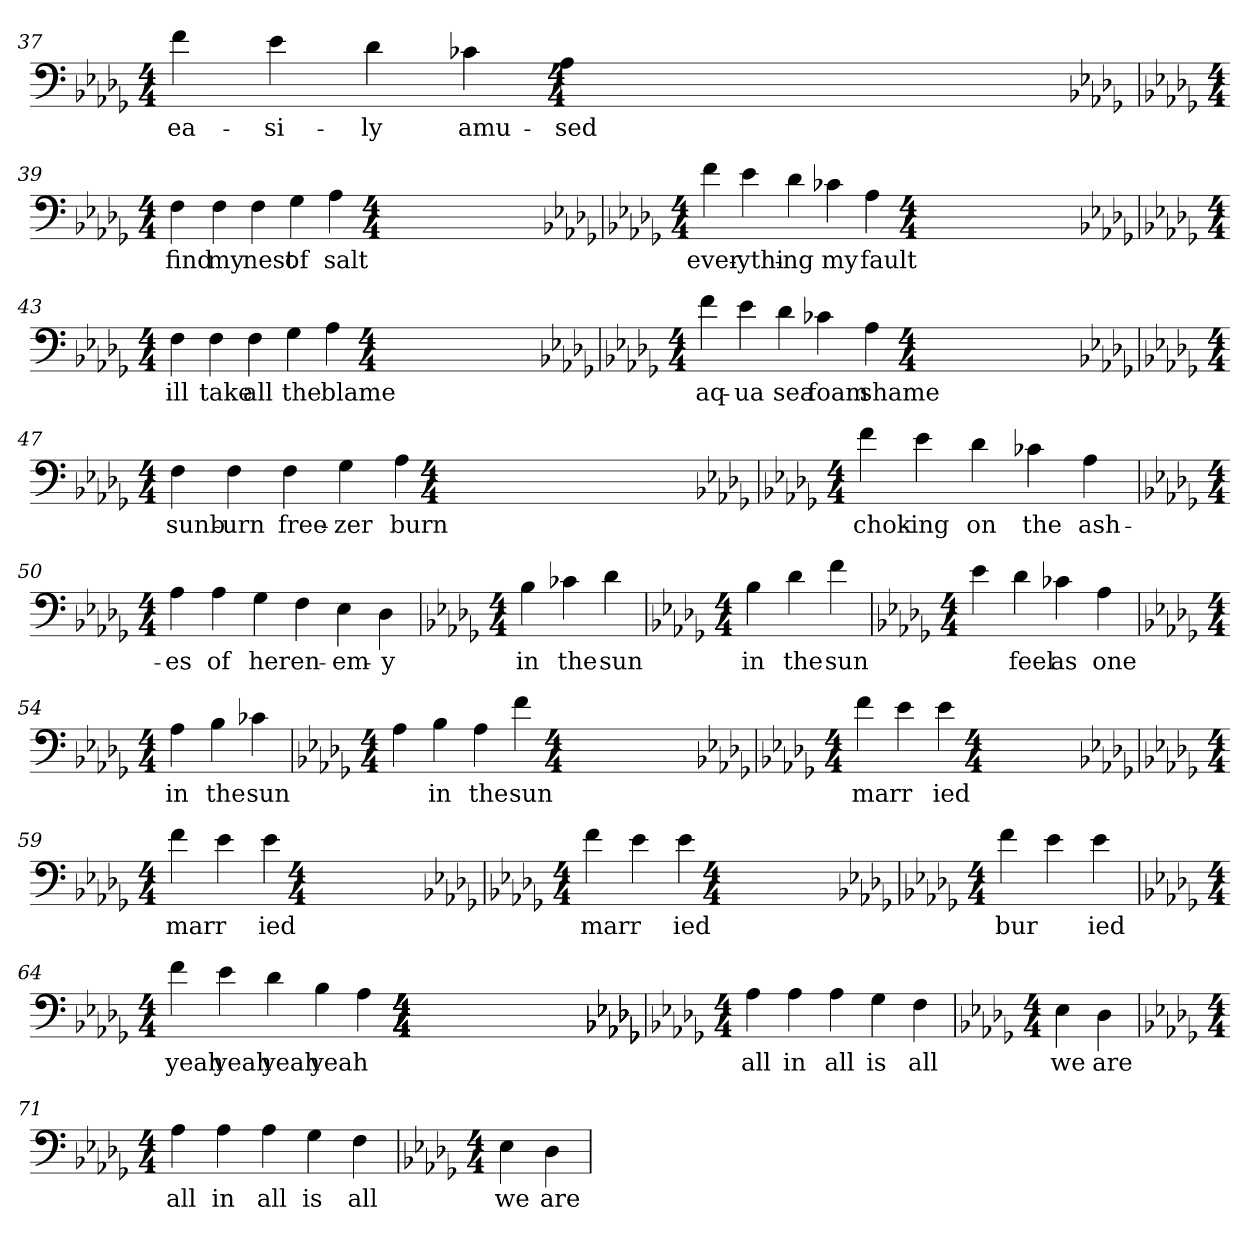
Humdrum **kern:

**kern	**text
*part1	*part1
*staff1	*staff1
*k[b-e-a-d-g-]	*
*D-:	*
*M4/4	*
=37	=37
4f	ea-
4e-	-si-
4d-	-ly
4c-X	amu-
4A-	-sed
*k[b-e-a-d-g-]	*
*D-:	*
*M4/4	*
=39	=39
*k[b-e-a-d-g-]	*
*D-:	*
*M4/4	*
4F	find
4F	my
4F	nest
4G-	of
4A-	salt
*k[b-e-a-d-g-]	*
*D-:	*
*M4/4	*
=41	=41
*k[b-e-a-d-g-]	*
*D-:	*
*M4/4	*
4f	ever-
4e-	-ythi-
4d-	-ng
4c-X	my
4A-	fault
*k[b-e-a-d-g-]	*
*D-:	*
*M4/4	*
=43	=43
*k[b-e-a-d-g-]	*
*D-:	*
*M4/4	*
4F	ill
4F	take
4F	all
4G-	the
4A-	blame
*k[b-e-a-d-g-]	*
*D-:	*
*M4/4	*
=45	=45
*k[b-e-a-d-g-]	*
*D-:	*
*M4/4	*
4f	aq-
4e-	-ua
4d-	sea
4c-X	foam
4A-	shame
*k[b-e-a-d-g-]	*
*D-:	*
*M4/4	*
=47	=47
*k[b-e-a-d-g-]	*
*D-:	*
*M4/4	*
4F	sunb-
4F	-urn
4F	free-
4G-	-zer
4A-	burn
*k[b-e-a-d-g-]	*
*D-:	*
*M4/4	*
=49	=49
*k[b-e-a-d-g-]	*
*D-:	*
*M4/4	*
4f	chok-
4e-	-ing
4d-	on
4c-X	the
4A-	ash-
=50	=50
*k[b-e-a-d-g-]	*
*D-:	*
*M4/4	*
4A-	-es
4A-	of
4G-	her
4F	en-
4E-	-em-
4D-	-y
=51	=51
*k[b-e-a-d-g-]	*
*D-:	*
*M4/4	*
4B-	in
4c-X	the
4d-	sun
=52	=52
*k[b-e-a-d-g-]	*
*D-:	*
*M4/4	*
4B-	in
4d-	the
4f	sun
=53	=53
*k[b-e-a-d-g-]	*
*D-:	*
*M4/4	*
4e-	_
4d-	feel
4c-X	as
4A-	one
=54	=54
*k[b-e-a-d-g-]	*
*D-:	*
*M4/4	*
4A-	in
4B-	the
4c-X	sun
=55	=55
*k[b-e-a-d-g-]	*
*D-:	*
*M4/4	*
4A-	_
4B-	in
4A-	the
4f	sun
*k[b-e-a-d-g-]	*
*D-:	*
*M4/4	*
=57	=57
*k[b-e-a-d-g-]	*
*D-:	*
*M4/4	*
4f	marr-
4e-	_
4e-	-ied
*k[b-e-a-d-g-]	*
*D-:	*
*M4/4	*
=59	=59
*k[b-e-a-d-g-]	*
*D-:	*
*M4/4	*
4f	marr-
4e-	_
4e-	-ied
*k[b-e-a-d-g-]	*
*D-:	*
*M4/4	*
=61	=61
*k[b-e-a-d-g-]	*
*D-:	*
*M4/4	*
4f	marr-
4e-	_
4e-	-ied
*k[b-e-a-d-g-]	*
*D-:	*
*M4/4	*
=63	=63
*k[b-e-a-d-g-]	*
*D-:	*
*M4/4	*
4f	bur-
4e-	_
4e-	-ied
=64	=64
*k[b-e-a-d-g-]	*
*D-:	*
*M4/4	*
4f	yeah
4e-	yeah
4d-	yeah
4B-	yeah
4A-	_
*k[b-e-a-d-g-]	*
*D-:	*
*M4/4	*
*k[b-e-a-d-g-]	*
*D-:	*
*M4/4	*
*k[b-e-a-d-g-]	*
*D-:	*
*M4/4	*
*k[b-e-a-d-g-]	*
*D-:	*
*M4/4	*
=69	=69
*k[b-e-a-d-g-]	*
*D-:	*
*M4/4	*
4A-	all
4A-	in
4A-	all
4G-	is
4F	all
=70	=70
*k[b-e-a-d-g-]	*
*D-:	*
*M4/4	*
4E-	we
4D-	are
=71	=71
*k[b-e-a-d-g-]	*
*D-:	*
*M4/4	*
4A-	all
4A-	in
4A-	all
4G-	is
4F	all
=72	=72
*k[b-e-a-d-g-]	*
*D-:	*
*M4/4	*
4E-	we
4D-	are
=	=
*-	*-
